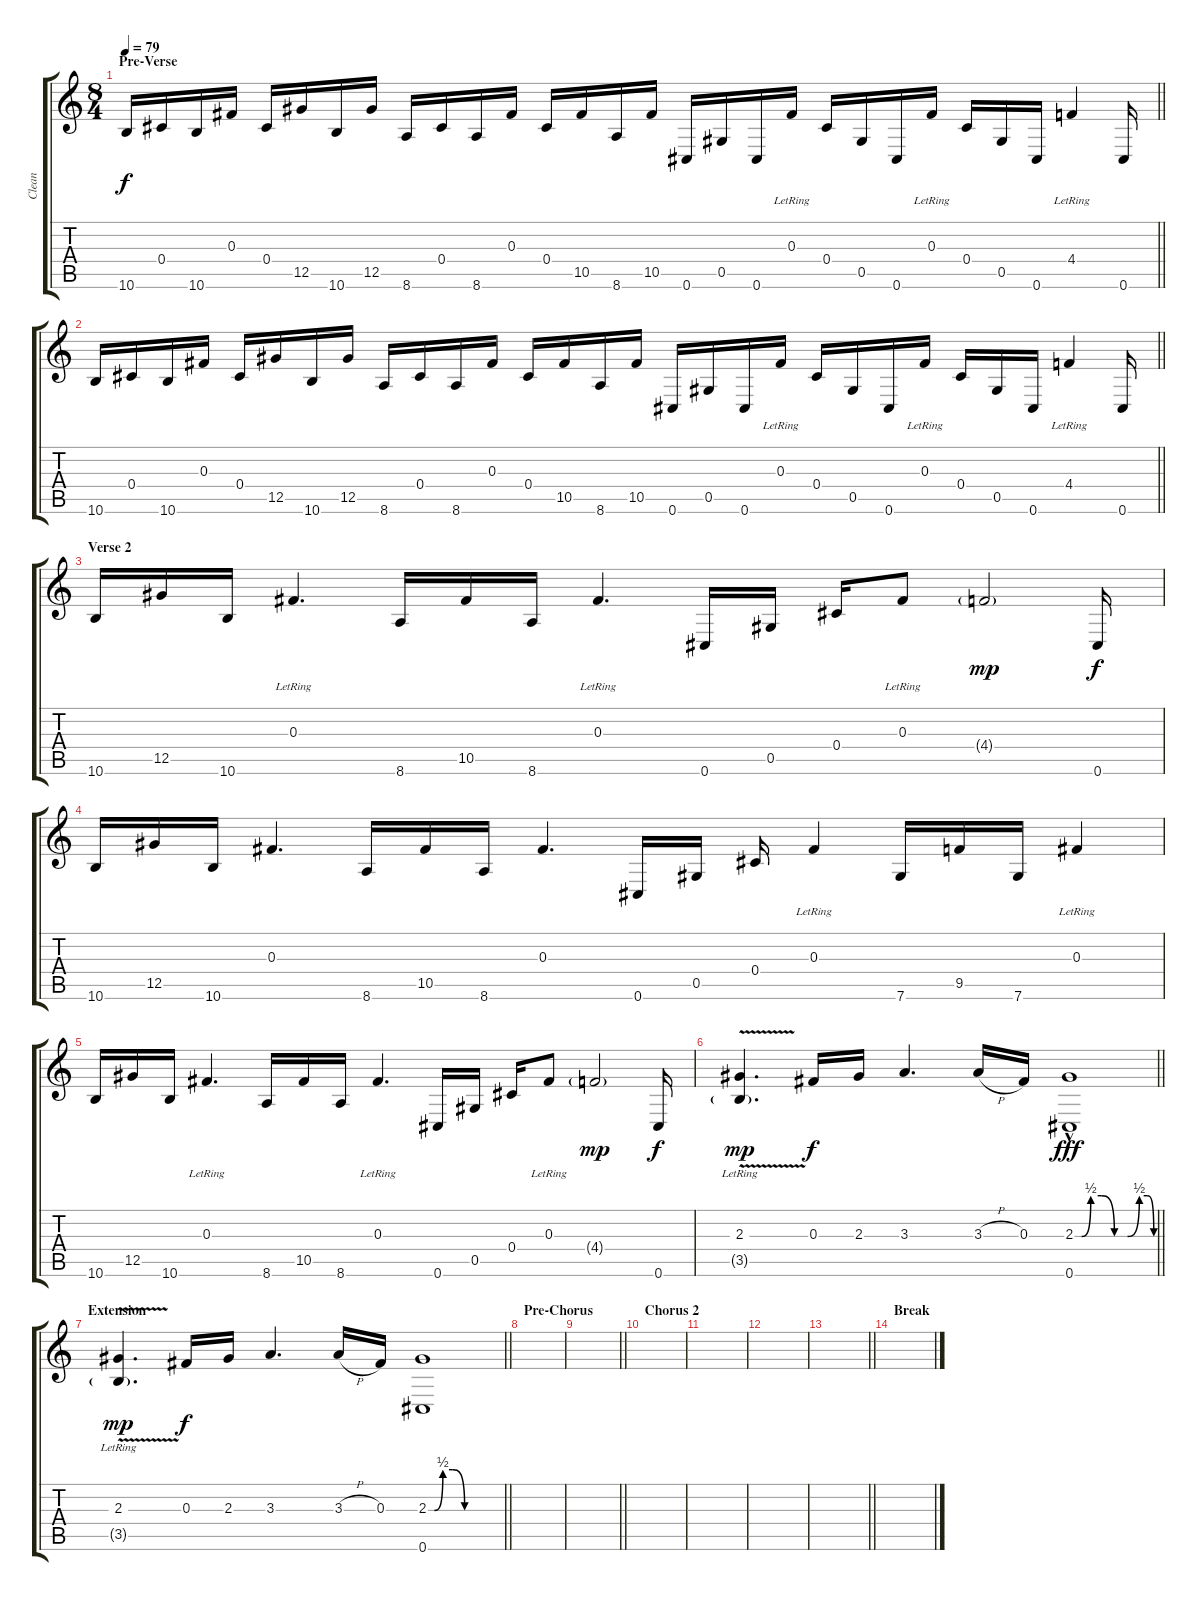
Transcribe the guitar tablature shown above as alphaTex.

\track ("Clean" "Clean") {instrument electricguitarclean}
\staff {score tabs}
\tuning (Eb4 Bb3 Gb3 Db3 Ab2 Db2) {hide}
\ts (8 4)
\section ("" "Pre-Verse")
\tempo 79
\clef g2
\barLineRight lightlight
\ks c
10.6.16{dy f} 0.4.16 10.6.16 0.3.16 0.4.16 12.5.16 10.6.16 12.5.16 8.6.16 0.4.16 8.6.16 0.3.16 0.4.16 10.5.16 8.6.16 10.5.16 0.6.16 0.5.16 0.6.16 0.3{lr}.16 0.4.16 0.5.16 0.6.16 0.3{lr}.16 0.4.16 0.5.16 0.6.16 4.4{lr}.4 0.6.16 |
\barLineRight lightlight
10.6.16 0.4.16 10.6.16 0.3.16 0.4.16 12.5.16 10.6.16 12.5.16 8.6.16 0.4.16 8.6.16 0.3.16 0.4.16 10.5.16 8.6.16 10.5.16 0.6.16 0.5.16 0.6.16 0.3{lr}.16 0.4.16 0.5.16 0.6.16 0.3{lr}.16 0.4.16 0.5.16 0.6.16 4.4{lr}.4 0.6.16 |
\section ("" "Verse 2")
10.6.16 12.5.16 10.6.16 0.3{lr}.4{d} 8.6.16 10.5.16 8.6.16 0.3{lr}.4{d} 0.6.16 0.5.16 0.4.16 0.3{lr}.8 4.4{g}.2{dy mp} 0.6.16{dy f} |
10.6.16 12.5.16 10.6.16 0.3.4{d} 8.6.16 10.5.16 8.6.16 0.3.4{d} 0.6.16 0.5.16 0.4.16 0.3{lr}.4 7.6.16 9.5.16 7.6.16 0.3{lr}.4 |
10.6.16 12.5.16 10.6.16 0.3{lr}.4{d} 8.6.16 10.5.16 8.6.16 0.3{lr}.4{d} 0.6.16 0.5.16 0.4.16 0.3{lr}.8 4.4{g}.2{dy mp} 0.6.16{dy f} |
\barLineRight lightlight
(2.3{v} 3.5{g lr}).4{d dy mp} 0.3.16{dy f} 2.3.16 3.3.4{d} 3.3{h}.16 0.3.16 (2.3{be (custom 0 0 5 0 12 2 20 2 30 0 40 0 49 2 55 2 60 0) hac} 0.6).1{dy fff} |
\section ("" "Extension")
\barLineRight lightlight
(2.3{v} 3.5{g lr}).4{d dy mp} 0.3.16{dy f} 2.3.16 3.3.4{d} 3.3{h}.16 0.3.16 (2.3{be (custom 0 0 5 0 12 2 20 2 30 0 60 0)} 0.6).1 |
\section ("" "Pre-Chorus")
|
\barLineRight lightlight
|
\section ("" "Chorus 2")
|
|
|
\barLineRight lightlight
|
\section ("" "Break")
